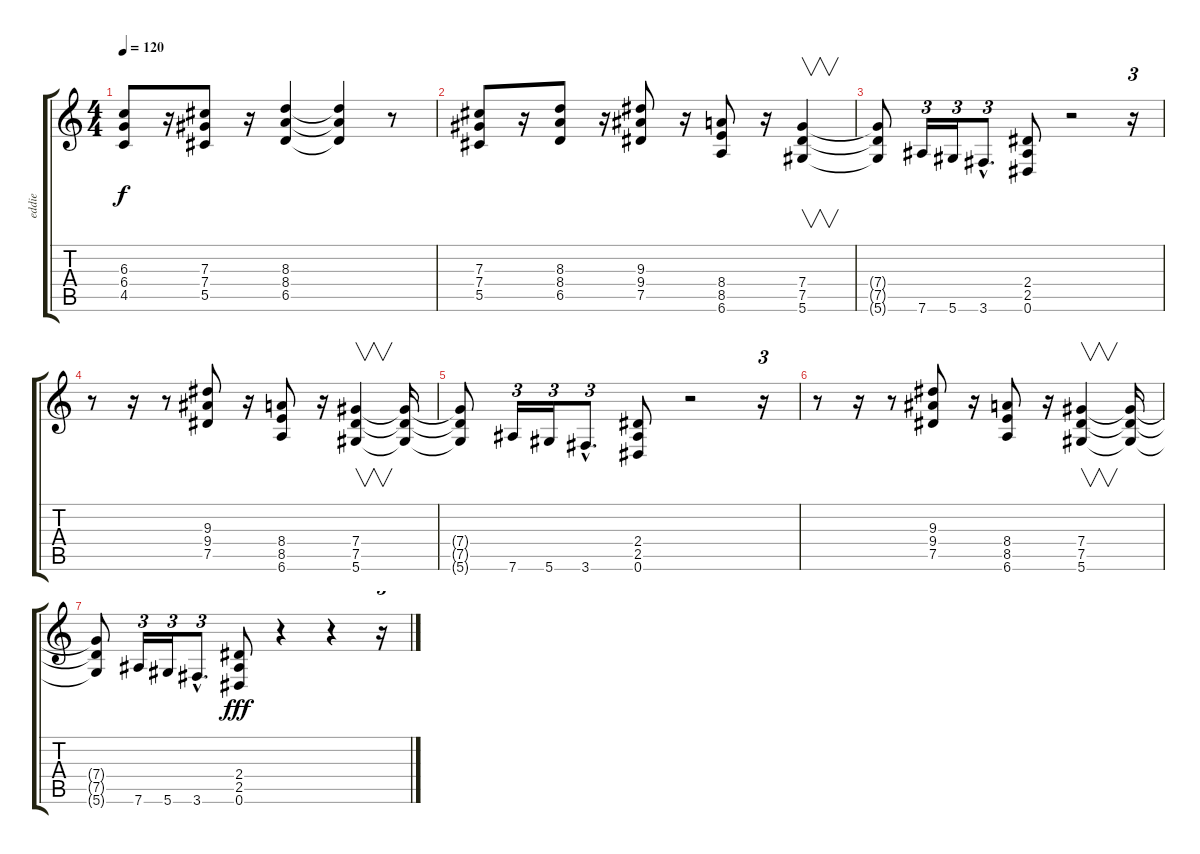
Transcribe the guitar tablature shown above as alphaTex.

\track ("eddie" "eddie") {instrument distortionguitar}
\staff {score tabs}
\tuning (Eb4 Bb3 Gb3 Db3 Ab2 Eb2) {hide}
\ts (4 4)
\tempo 120
\clef g2
\ks c
(6.3 6.4 4.5).8{dy f} r.16 (7.3 7.4 5.5).8 r.16 (8.3 8.4 6.5).4 (8.3{t} 8.4{t} 6.5{t}).4 r.8 |
(7.3 7.4 5.5).8 r.16 (8.3 8.4 6.5).8 r.16 (9.3 9.4 7.5).8 r.16 (8.4 8.5 6.6).8 r.16 (7.4 7.5 5.6).4{v} |
(7.4{t} 7.5{t} 5.6{t}).8 7.6.16{tu (3 2)} 5.6.16{tu (3 2)} 3.6{hac}.8{d tu (3 2)} (2.4 2.5 0.6).8 r.2 r.16{tu (3 2)} |
r.8 r.16 r.8 (9.3 9.4 7.5).8 r.16 (8.4 8.5 6.6).8 r.16 (7.4 7.5 5.6).4{v} (7.4{t} 7.5{t} 5.6{t}).16 |
(7.4{t} 7.5{t} 5.6{t}).8 7.6.16{tu (3 2)} 5.6.16{tu (3 2)} 3.6{hac}.8{d tu (3 2)} (2.4 2.5 0.6).8 r.2 r.16{tu (3 2)} |
r.8 r.16 r.8 (9.3 9.4 7.5).8 r.16 (8.4 8.5 6.6).8 r.16 (7.4 7.5 5.6).4{v} (7.4{t} 7.5{t} 5.6{t}).16 |
(7.4{t} 7.5{t} 5.6{t}).8 7.6.16{tu (3 2)} 5.6.16{tu (3 2)} 3.6{hac}.8{d tu (3 2)} (2.4 2.5 0.6).8{dy fff} r.4 r.4 r.16{tu (3 2)}
